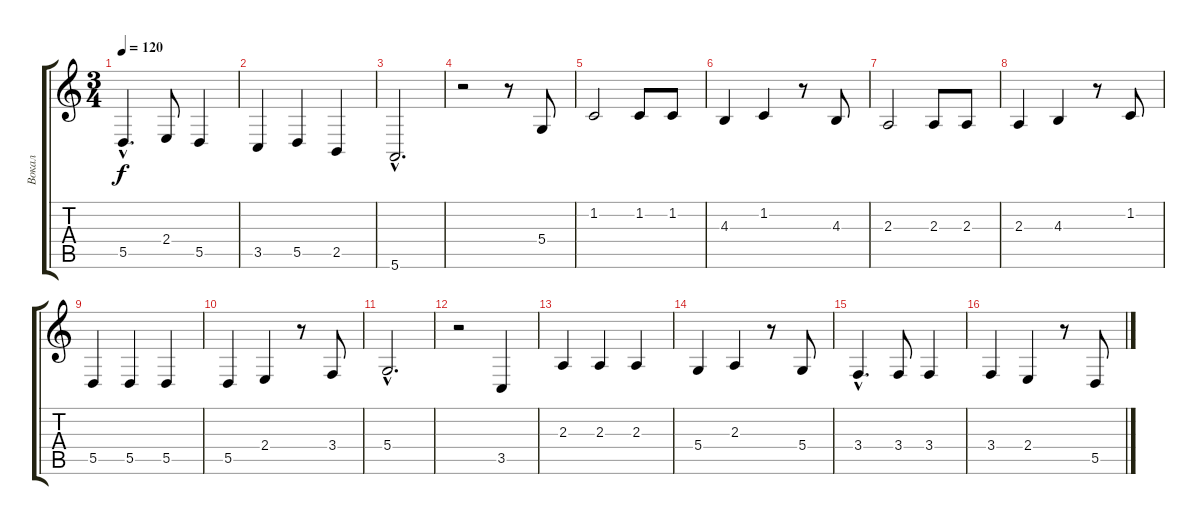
\track ("Вокал" "Вокал") {instrument baritonesax}
\staff {score tabs}
\tuning (E4 B3 G3 D3 A2 E2) {hide}
\ts (3 4)
\tempo 120
\clef g2
\ks c
5.5{hac}.4{d dy f} 2.4.8 5.5.4 |
3.5.4 5.5.4 2.5.4 |
5.6{hac}.2{d} |
r.2 r.8 5.4.8 |
1.2.2 1.2.8 1.2.8 |
4.3.4 1.2.4 r.8 4.3.8 |
2.3.2 2.3.8 2.3.8 |
2.3.4 4.3.4 r.8 1.2.8 |
5.5.4 5.5.4 5.5.4 |
5.5.4 2.4.4 r.8 3.4.8 |
5.4{hac}.2{d} |
r.2 3.5.4 |
2.3.4 2.3.4 2.3.4 |
5.4.4 2.3.4 r.8 5.4.8 |
3.4{hac}.4{d} 3.4.8 3.4.4 |
3.4.4 2.4.4 r.8 5.5.8
